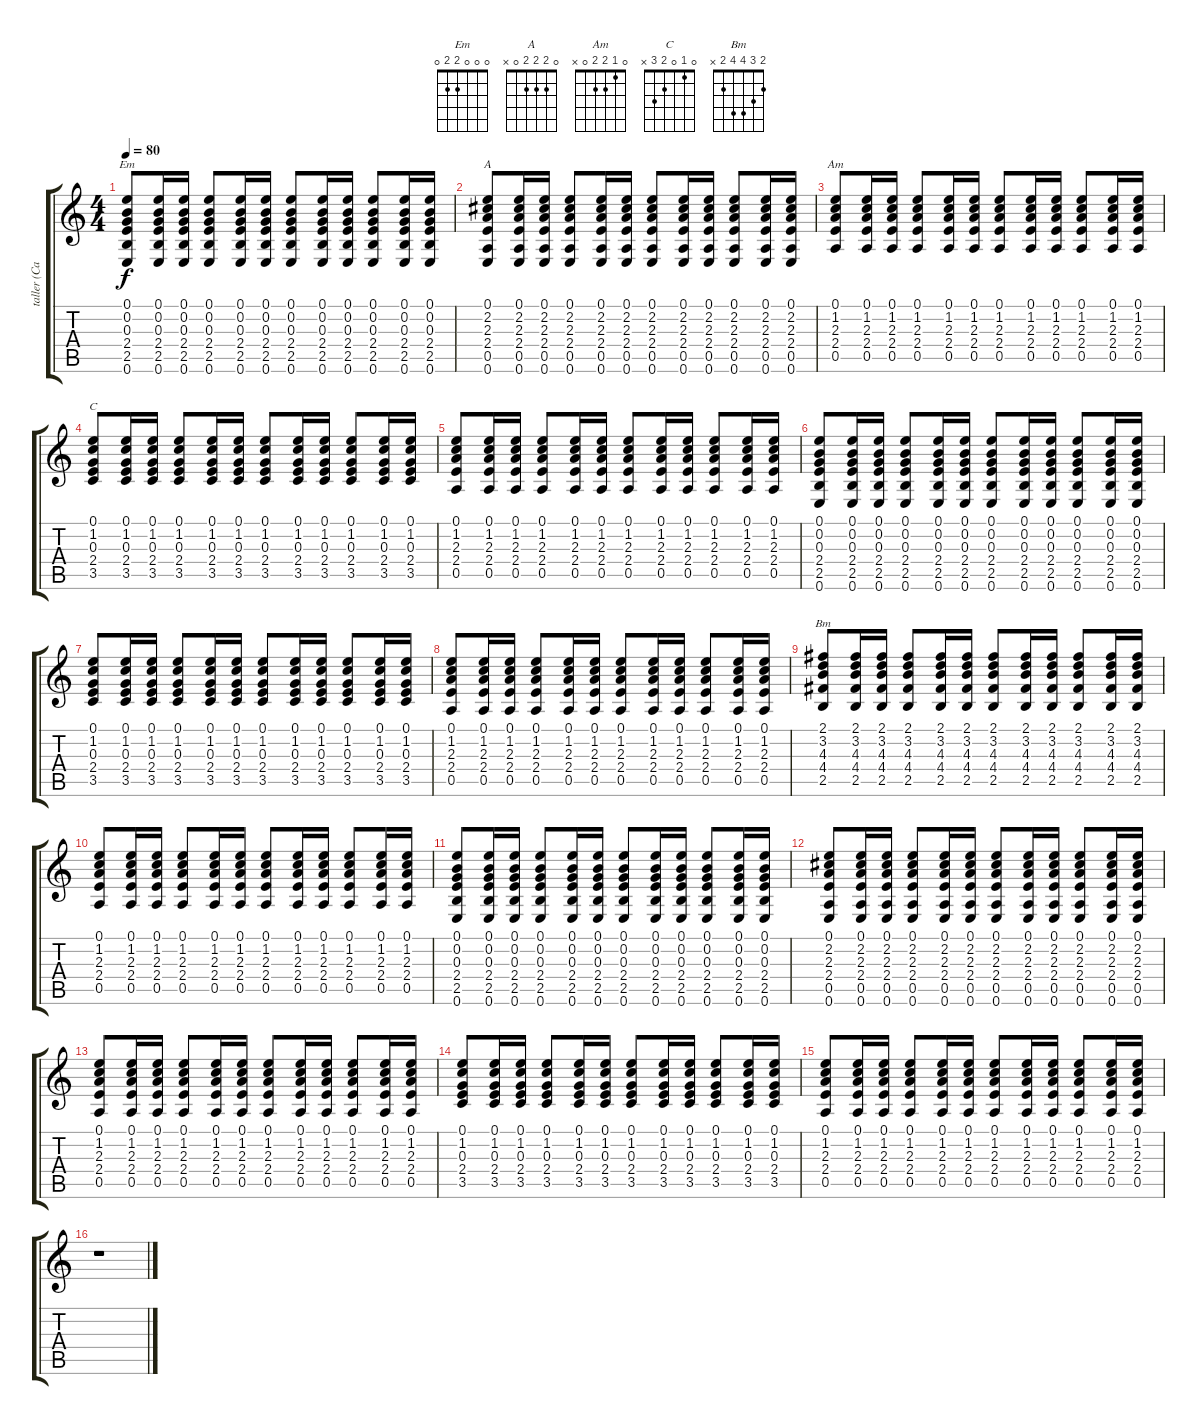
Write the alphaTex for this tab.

\track ("taller (Carolina,Claudia,Solange,etc)" "taller (Ca") {instrument electricguitarmuted}
\staff {score tabs}
\tuning (E4 B3 G3 D3 A2 E2) {hide}
\chord ("Em" 0 0 0 2 2 0)
\chord ("A" 0 2 2 2 0 x)
\chord ("Am" 0 1 2 2 0 x)
\chord ("C" 0 1 0 2 3 x)
\chord ("Bm" 2 3 4 4 2 x)
\ts (4 4)
\tempo 80
\clef g2
\ks c
(0.1 0.2 0.3 2.4 2.5 0.6).8{ch "Em" dy f} (0.1 0.2 0.3 2.4 2.5 0.6).16 (0.1 0.2 0.3 2.4 2.5 0.6).16 (0.1 0.2 0.3 2.4 2.5 0.6).8 (0.1 0.2 0.3 2.4 2.5 0.6).16 (0.1 0.2 0.3 2.4 2.5 0.6).16 (0.1 0.2 0.3 2.4 2.5 0.6).8 (0.1 0.2 0.3 2.4 2.5 0.6).16 (0.1 0.2 0.3 2.4 2.5 0.6).16 (0.1 0.2 0.3 2.4 2.5 0.6).8 (0.1 0.2 0.3 2.4 2.5 0.6).16 (0.1 0.2 0.3 2.4 2.5 0.6).16 |
(0.1 2.2 2.3 2.4 0.5 0.6).8{ch "A"} (0.1 2.2 2.3 2.4 0.5 0.6).16 (0.1 2.2 2.3 2.4 0.5 0.6).16 (0.1 2.2 2.3 2.4 0.5 0.6).8 (0.1 2.2 2.3 2.4 0.5 0.6).16 (0.1 2.2 2.3 2.4 0.5 0.6).16 (0.1 2.2 2.3 2.4 0.5 0.6).8 (0.1 2.2 2.3 2.4 0.5 0.6).16 (0.1 2.2 2.3 2.4 0.5 0.6).16 (0.1 2.2 2.3 2.4 0.5 0.6).8 (0.1 2.2 2.3 2.4 0.5 0.6).16 (0.1 2.2 2.3 2.4 0.5 0.6).16 |
(0.1 1.2 2.3 2.4 0.5).8{ch "Am"} (0.1 1.2 2.3 2.4 0.5).16 (0.1 1.2 2.3 2.4 0.5).16 (0.1 1.2 2.3 2.4 0.5).8 (0.1 1.2 2.3 2.4 0.5).16 (0.1 1.2 2.3 2.4 0.5).16 (0.1 1.2 2.3 2.4 0.5).8 (0.1 1.2 2.3 2.4 0.5).16 (0.1 1.2 2.3 2.4 0.5).16 (0.1 1.2 2.3 2.4 0.5).8 (0.1 1.2 2.3 2.4 0.5).16 (0.1 1.2 2.3 2.4 0.5).16 |
(0.1 1.2 0.3 2.4 3.5).8{ch "C"} (0.1 1.2 0.3 2.4 3.5).16 (0.1 1.2 0.3 2.4 3.5).16 (0.1 1.2 0.3 2.4 3.5).8 (0.1 1.2 0.3 2.4 3.5).16 (0.1 1.2 0.3 2.4 3.5).16 (0.1 1.2 0.3 2.4 3.5).8 (0.1 1.2 0.3 2.4 3.5).16 (0.1 1.2 0.3 2.4 3.5).16 (0.1 1.2 0.3 2.4 3.5).8 (0.1 1.2 0.3 2.4 3.5).16 (0.1 1.2 0.3 2.4 3.5).16 |
(0.1 1.2 2.3 2.4 0.5).8 (0.1 1.2 2.3 2.4 0.5).16 (0.1 1.2 2.3 2.4 0.5).16 (0.1 1.2 2.3 2.4 0.5).8 (0.1 1.2 2.3 2.4 0.5).16 (0.1 1.2 2.3 2.4 0.5).16 (0.1 1.2 2.3 2.4 0.5).8 (0.1 1.2 2.3 2.4 0.5).16 (0.1 1.2 2.3 2.4 0.5).16 (0.1 1.2 2.3 2.4 0.5).8 (0.1 1.2 2.3 2.4 0.5).16 (0.1 1.2 2.3 2.4 0.5).16 |
(0.1 0.2 0.3 2.4 2.5 0.6).8 (0.1 0.2 0.3 2.4 2.5 0.6).16 (0.1 0.2 0.3 2.4 2.5 0.6).16 (0.1 0.2 0.3 2.4 2.5 0.6).8 (0.1 0.2 0.3 2.4 2.5 0.6).16 (0.1 0.2 0.3 2.4 2.5 0.6).16 (0.1 0.2 0.3 2.4 2.5 0.6).8 (0.1 0.2 0.3 2.4 2.5 0.6).16 (0.1 0.2 0.3 2.4 2.5 0.6).16 (0.1 0.2 0.3 2.4 2.5 0.6).8 (0.1 0.2 0.3 2.4 2.5 0.6).16 (0.1 0.2 0.3 2.4 2.5 0.6).16 |
(0.1 1.2 0.3 2.4 3.5).8 (0.1 1.2 0.3 2.4 3.5).16 (0.1 1.2 0.3 2.4 3.5).16 (0.1 1.2 0.3 2.4 3.5).8 (0.1 1.2 0.3 2.4 3.5).16 (0.1 1.2 0.3 2.4 3.5).16 (0.1 1.2 0.3 2.4 3.5).8 (0.1 1.2 0.3 2.4 3.5).16 (0.1 1.2 0.3 2.4 3.5).16 (0.1 1.2 0.3 2.4 3.5).8 (0.1 1.2 0.3 2.4 3.5).16 (0.1 1.2 0.3 2.4 3.5).16 |
(0.1 1.2 2.3 2.4 0.5).8 (0.1 1.2 2.3 2.4 0.5).16 (0.1 1.2 2.3 2.4 0.5).16 (0.1 1.2 2.3 2.4 0.5).8 (0.1 1.2 2.3 2.4 0.5).16 (0.1 1.2 2.3 2.4 0.5).16 (0.1 1.2 2.3 2.4 0.5).8 (0.1 1.2 2.3 2.4 0.5).16 (0.1 1.2 2.3 2.4 0.5).16 (0.1 1.2 2.3 2.4 0.5).8 (0.1 1.2 2.3 2.4 0.5).16 (0.1 1.2 2.3 2.4 0.5).16 |
(2.1 3.2 4.3 4.4 2.5).8{ch "Bm"} (2.1 3.2 4.3 4.4 2.5).16 (2.1 3.2 4.3 4.4 2.5).16 (2.1 3.2 4.3 4.4 2.5).8 (2.1 3.2 4.3 4.4 2.5).16 (2.1 3.2 4.3 4.4 2.5).16 (2.1 3.2 4.3 4.4 2.5).8 (2.1 3.2 4.3 4.4 2.5).16 (2.1 3.2 4.3 4.4 2.5).16 (2.1 3.2 4.3 4.4 2.5).8 (2.1 3.2 4.3 4.4 2.5).16 (2.1 3.2 4.3 4.4 2.5).16 |
(0.1 1.2 2.3 2.4 0.5).8 (0.1 1.2 2.3 2.4 0.5).16 (0.1 1.2 2.3 2.4 0.5).16 (0.1 1.2 2.3 2.4 0.5).8 (0.1 1.2 2.3 2.4 0.5).16 (0.1 1.2 2.3 2.4 0.5).16 (0.1 1.2 2.3 2.4 0.5).8 (0.1 1.2 2.3 2.4 0.5).16 (0.1 1.2 2.3 2.4 0.5).16 (0.1 1.2 2.3 2.4 0.5).8 (0.1 1.2 2.3 2.4 0.5).16 (0.1 1.2 2.3 2.4 0.5).16 |
(0.1 0.2 0.3 2.4 2.5 0.6).8 (0.1 0.2 0.3 2.4 2.5 0.6).16 (0.1 0.2 0.3 2.4 2.5 0.6).16 (0.1 0.2 0.3 2.4 2.5 0.6).8 (0.1 0.2 0.3 2.4 2.5 0.6).16 (0.1 0.2 0.3 2.4 2.5 0.6).16 (0.1 0.2 0.3 2.4 2.5 0.6).8 (0.1 0.2 0.3 2.4 2.5 0.6).16 (0.1 0.2 0.3 2.4 2.5 0.6).16 (0.1 0.2 0.3 2.4 2.5 0.6).8 (0.1 0.2 0.3 2.4 2.5 0.6).16 (0.1 0.2 0.3 2.4 2.5 0.6).16 |
(0.1 2.2 2.3 2.4 0.5 0.6).8 (0.1 2.2 2.3 2.4 0.5 0.6).16 (0.1 2.2 2.3 2.4 0.5 0.6).16 (0.1 2.2 2.3 2.4 0.5 0.6).8 (0.1 2.2 2.3 2.4 0.5 0.6).16 (0.1 2.2 2.3 2.4 0.5 0.6).16 (0.1 2.2 2.3 2.4 0.5 0.6).8 (0.1 2.2 2.3 2.4 0.5 0.6).16 (0.1 2.2 2.3 2.4 0.5 0.6).16 (0.1 2.2 2.3 2.4 0.5 0.6).8 (0.1 2.2 2.3 2.4 0.5 0.6).16 (0.1 2.2 2.3 2.4 0.5 0.6).16 |
(0.1 1.2 2.3 2.4 0.5).8 (0.1 1.2 2.3 2.4 0.5).16 (0.1 1.2 2.3 2.4 0.5).16 (0.1 1.2 2.3 2.4 0.5).8 (0.1 1.2 2.3 2.4 0.5).16 (0.1 1.2 2.3 2.4 0.5).16 (0.1 1.2 2.3 2.4 0.5).8 (0.1 1.2 2.3 2.4 0.5).16 (0.1 1.2 2.3 2.4 0.5).16 (0.1 1.2 2.3 2.4 0.5).8 (0.1 1.2 2.3 2.4 0.5).16 (0.1 1.2 2.3 2.4 0.5).16 |
(0.1 1.2 0.3 2.4 3.5).8 (0.1 1.2 0.3 2.4 3.5).16 (0.1 1.2 0.3 2.4 3.5).16 (0.1 1.2 0.3 2.4 3.5).8 (0.1 1.2 0.3 2.4 3.5).16 (0.1 1.2 0.3 2.4 3.5).16 (0.1 1.2 0.3 2.4 3.5).8 (0.1 1.2 0.3 2.4 3.5).16 (0.1 1.2 0.3 2.4 3.5).16 (0.1 1.2 0.3 2.4 3.5).8 (0.1 1.2 0.3 2.4 3.5).16 (0.1 1.2 0.3 2.4 3.5).16 |
(0.1 1.2 2.3 2.4 0.5).8 (0.1 1.2 2.3 2.4 0.5).16 (0.1 1.2 2.3 2.4 0.5).16 (0.1 1.2 2.3 2.4 0.5).8 (0.1 1.2 2.3 2.4 0.5).16 (0.1 1.2 2.3 2.4 0.5).16 (0.1 1.2 2.3 2.4 0.5).8 (0.1 1.2 2.3 2.4 0.5).16 (0.1 1.2 2.3 2.4 0.5).16 (0.1 1.2 2.3 2.4 0.5).8 (0.1 1.2 2.3 2.4 0.5).16 (0.1 1.2 2.3 2.4 0.5).16 |
r.1
